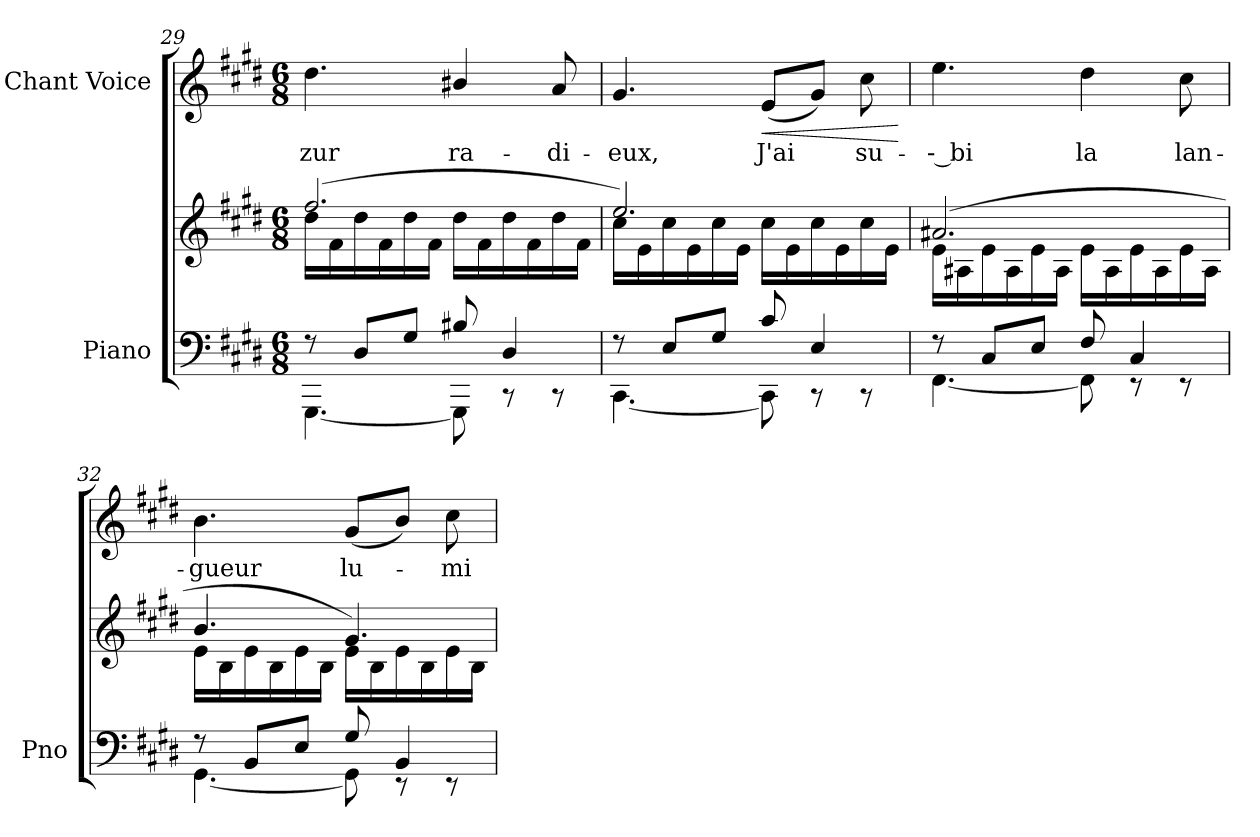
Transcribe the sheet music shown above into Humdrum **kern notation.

**kern	**kern	**dynam	**kern	**text	**dynam
*part2	*part2	*part2	*part1	*part1	*part1
*staff3	*staff2	*staff2/3	*staff1	*staff1	*staff1
*I"Piano	*	*	*I"Chant Voice	*	*
*I'Pno	*	*	*	*	*
*clefF4	*clefG2	*	*clefG2	*	*
*k[f#c#g#d#]	*k[f#c#g#d#]	*	*k[f#c#g#d#]	*	*
*M6/8	*M6/8	*	*M6/8	*	*
=29	=29	=29	=29	=29	=29
*^	*^	*	*	*	*
8r	[4.GGG#\	(2.ff#/	16dd#\LL	.	4.dd#\	-zur	.
.	.	.	16f#\	.	.	.	.
8D#/L	.	.	16dd#\	.	.	.	.
.	.	.	16f#\	.	.	.	.
8G#/J	.	.	16dd#\	.	.	.	.
.	.	.	16f#\JJ	.	.	.	.
8B#X/	8GGG#\]	.	16dd#\LL	.	4b#X/	ra-	.
.	.	.	16f#\	.	.	.	.
4D#/	8r	.	16dd#\	.	.	.	.
.	.	.	16f#\	.	.	.	.
.	8r	.	16dd#\	.	8a/	-di-	.
.	.	.	16f#\JJ	.	.	.	.
=30	=30	=30	=30	=30	=30	=30	=30
8r	[4.CC#\	2.ee/)	16cc#\LL	.	4.g#/	-eux,	.
.	.	.	16e\	.	.	.	.
8E/L	.	.	16cc#\	.	.	.	.
.	.	.	16e\	.	.	.	.
8G#/J	.	.	16cc#\	.	.	.	.
.	.	.	16e\JJ	.	.	.	.
!	!	!	!	!	!	!	!LO:HP:b
8c#/	8CC#\]	.	16cc#\LL	.	(8e/L	J'ai	<
.	.	.	16e\	.	.	.	.
4E/	8r	.	16cc#\	.	8g#/J)	.	.
.	.	.	16e\	.	.	.	.
.	8r	.	16cc#\	.	8cc#\	su-	.
.	.	.	16e\JJ	.	.	.	.
*v	*v	*	*	*	*	*	*
*	*v	*v	*	*	*	*
.	.	.	.	.	[
=31	=31	=31	=31	=31	=31
*^	*^	*	*	*	*
!	!	!	!	!LO:DY:b	!	!	!
!	!	!	!	!LO:DY:n=1:b	!	!	!
8r	[4.FF#\	(2.a#X/	16e\LL	other-dynamics f	4.ee\	-- bi	.
.	.	.	16A#X\	.	.	.	.
8C#/L	.	.	16e\	.	.	.	.
.	.	.	16A#\	.	.	.	.
8E/J	.	.	16e\	.	.	.	.
.	.	.	16A#\JJ	.	.	.	.
8F#/	8FF#\]	.	16e\LL	.	4dd#\	la	.
.	.	.	16A#\	.	.	.	.
4C#/	8r	.	16e\	.	.	.	.
.	.	.	16A#\	.	.	.	.
.	8r	.	16e\	.	8cc#\	lan-	.
.	.	.	16A#\JJ	.	.	.	.
=32	=32	=32	=32	=32	=32	=32	=32
8r	[4.GG#\	4.b/	16e\LL	.	4.b\	-gueur	.
.	.	.	16B\	.	.	.	.
8BB/L	.	.	16e\	.	.	.	.
.	.	.	16B\	.	.	.	.
8E/J	.	.	16e\	.	.	.	.
.	.	.	16B\JJ	.	.	.	.
8G#/	8GG#\]	4.g#/)	16e\LL	.	(8g#/L	lu-	.
.	.	.	16B\	.	.	.	.
4BB/	8r	.	16e\	.	8b/J)	.	.
.	.	.	16B\	.	.	.	.
.	8r	.	16e\	.	8cc#\	-mi-	.
.	.	.	16B\JJ	.	.	.	.
*v	*v	*	*	*	*	*	*
*	*v	*v	*	*	*	*
=	=	=	=	=	=
*-	*-	*-	*-	*-	*-
